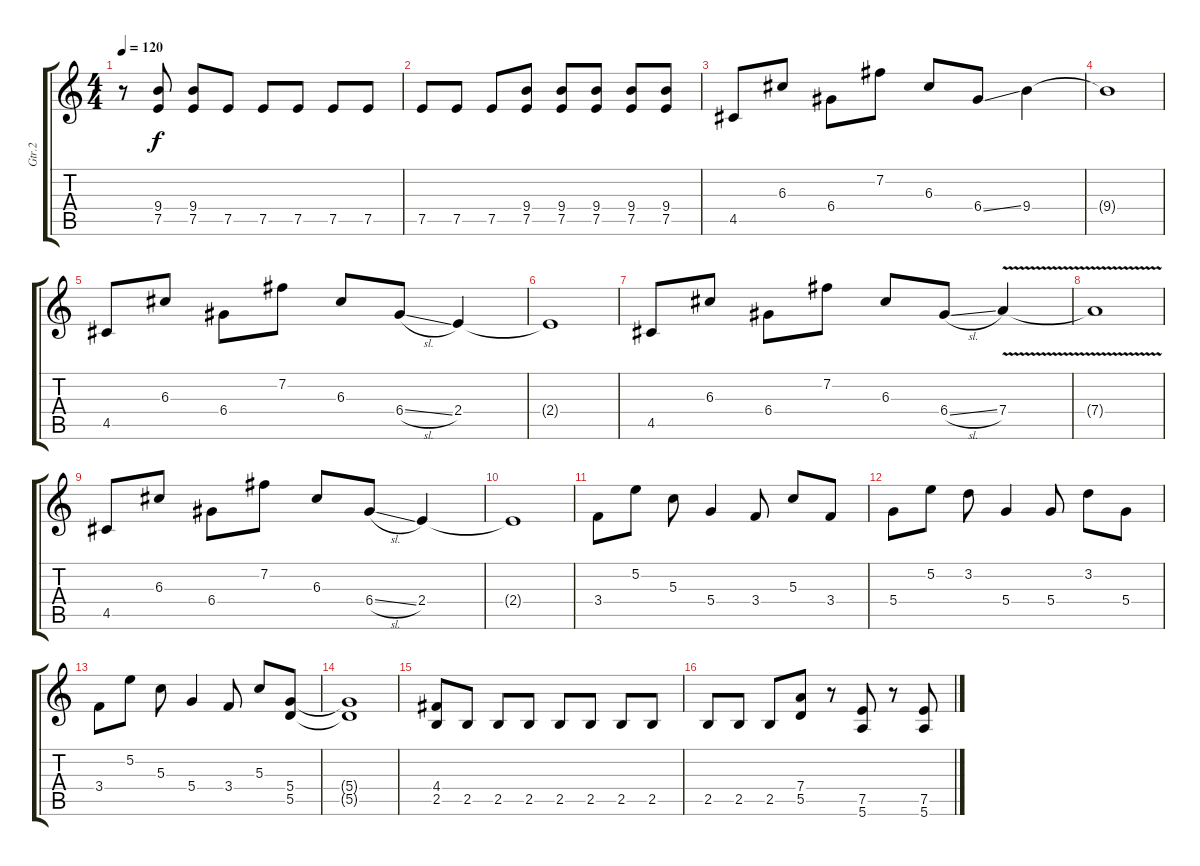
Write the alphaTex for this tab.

\track ("Gtr.2" "Gtr.2") {instrument overdrivenguitar}
\staff {score tabs}
\tuning (E4 B3 G3 D3 A2 E2) {hide}
\ts (4 4)
\tempo 120
\clef g2
\ks c
r.8{dy f} (9.4 7.5).8 (9.4 7.5).8 7.5.8 7.5.8 7.5.8 7.5.8 7.5.8 |
7.5.8 7.5.8 7.5.8 (9.4 7.5).8 (9.4 7.5).8 (9.4 7.5).8 (9.4 7.5).8 (9.4 7.5).8 |
4.5.8 6.3.8 6.4.8 7.2.8 6.3.8 6.4{ss}.8 9.4.4 |
9.4{t}.1 |
4.5.8 6.3.8 6.4.8 7.2.8 6.3.8 6.4{sl}.8 2.4.4 |
2.4{t}.1 |
4.5.8 6.3.8 6.4.8 7.2.8 6.3.8 6.4{sl}.8 7.4{v}.4 |
7.4{t}.1 |
4.5.8 6.3.8 6.4.8 7.2.8 6.3.8 6.4{sl}.8 2.4.4 |
2.4{t}.1 |
3.4.8 5.2.8 5.3.8 5.4.4 3.4.8 5.3.8 3.4.8 |
5.4.8 5.2.8 3.2.8 5.4.4 5.4.8 3.2.8 5.4.8 |
3.4.8 5.2.8 5.3.8 5.4.4 3.4.8 5.3.8 (5.4 5.5).8 |
(5.4{t} 5.5{t}).1 |
(4.4 2.5).8 2.5.8 2.5.8 2.5.8 2.5.8 2.5.8 2.5.8 2.5.8 |
2.5.8 2.5.8 2.5.8 (7.4 5.5).8 r.8 (7.5 5.6).8 r.8 (7.5 5.6).8
